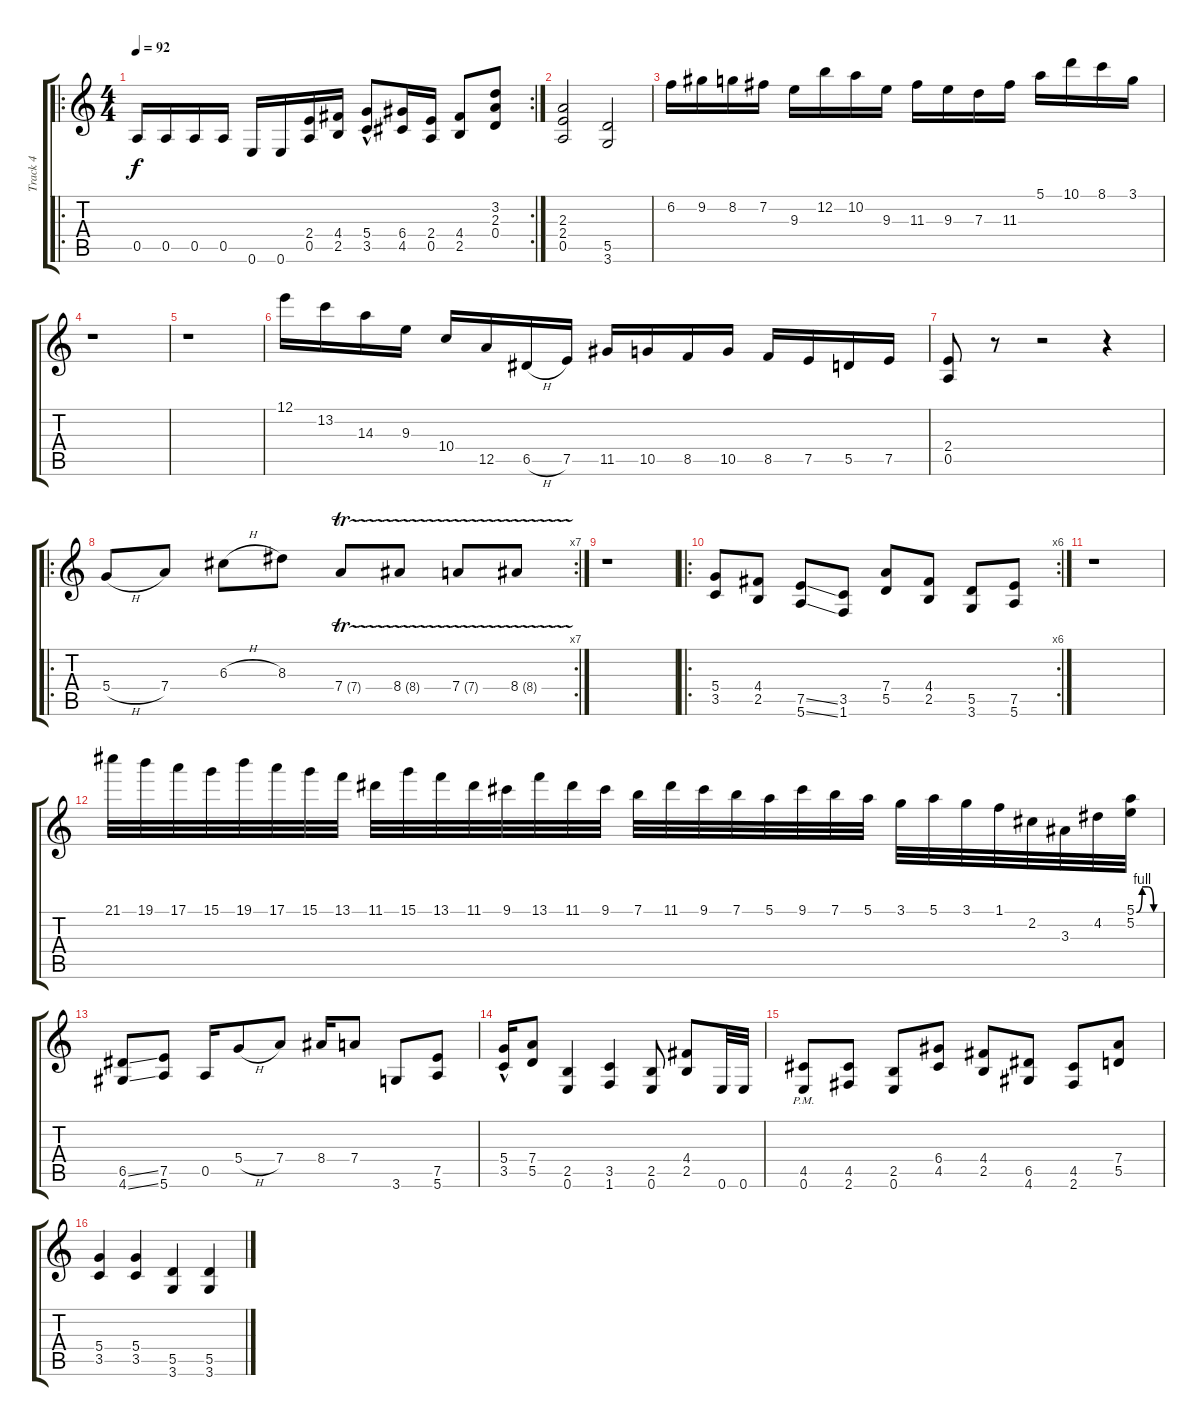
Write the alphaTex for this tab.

\track ("Track 4" "Track 4") {instrument distortionguitar}
\staff {score tabs}
\tuning (E4 B3 G3 D3 A2 E2) {hide}
\ro
\rc 2
\ts (4 4)
\tempo 92
\clef g2
\ks c
0.5.16{dy f instrument distortionguitar} 0.5.16 0.5.16 0.5.16 0.6.16 0.6.16 (2.4 0.5).16 (4.4 2.5).16 (5.4{hac} 3.5).8 (6.4 4.5).16 (2.4 0.5).16 (4.4 2.5).8 (3.2 2.3 0.4).8 |
(2.3 2.4 0.5).2 (5.5 3.6).2 |
6.2.16 9.2.16 8.2.16 7.2.16 9.3.16 12.2.16 10.2.16 9.3.16 11.3.16 9.3.16 7.3.16 11.3.16 5.1.16 10.1.16 8.1.16 3.1.16 |
r.1 |
r.1 |
12.1.16 13.2.16 14.3.16 9.3.16 10.4.16 12.5.16 6.5{h}.16 7.5.16 11.5.16 10.5.16 8.5.16 10.5.16 8.5.16 7.5.16 5.5.16 7.5.16 |
(2.4 0.5).8 r.8 r.2 r.4 |
\ro
\rc 7
5.4{h}.8 7.4.8 6.3{h}.8 8.3.8 7.4{tr (7 64)}.8 8.4{tr (8 32)}.8 7.4{tr (7 32)}.8 8.4{tr (8 32)}.8 |
r.1 |
\ro
\rc 6
(5.4 3.5).8 (4.4 2.5).8 (7.5{ss} 5.6{ss}).8 (3.5 1.6).8 (7.4 5.5).8 (4.4 2.5).8 (5.5 3.6).8 (7.5 5.6).8 |
r.1 |
21.1.32 19.1.32 17.1.32 15.1.32 19.1.32 17.1.32 15.1.32 13.1.32 11.1.32 15.1.32 13.1.32 11.1.32 9.1.32 13.1.32 11.1.32 9.1.32 7.1.32 11.1.32 9.1.32 7.1.32 5.1.32 9.1.32 7.1.32 5.1.32 3.1.32 5.1.32 3.1.32 1.1.32 2.2.32 3.3.32 4.2.32 (5.1{be (custom 0 0 15 4 30 4 45 0 60 0)} 5.2).32 |
(6.5{ss} 4.6{ss}).8 (7.5 5.6).8 0.5.16 5.4{h}.8 7.4.8 8.4.16 7.4.8 3.6.8 (7.5 5.6).8 |
(5.4{hac} 3.5).16 (7.4 5.5).8 (2.5 0.6).4 (3.5 1.6).4 (2.5 0.6).8 (4.4 2.5).8 0.6.32 0.6.32 |
(4.5{pm} 0.6).8 (4.5 2.6).8 (2.5 0.6).8 (6.4 4.5).8 (4.4 2.5).8 (6.5 4.6).8 (4.5 2.6).8 (7.4 5.5).8 |
(5.4 3.5).4 (5.4 3.5).4 (5.5 3.6).4 (5.5 3.6).4
